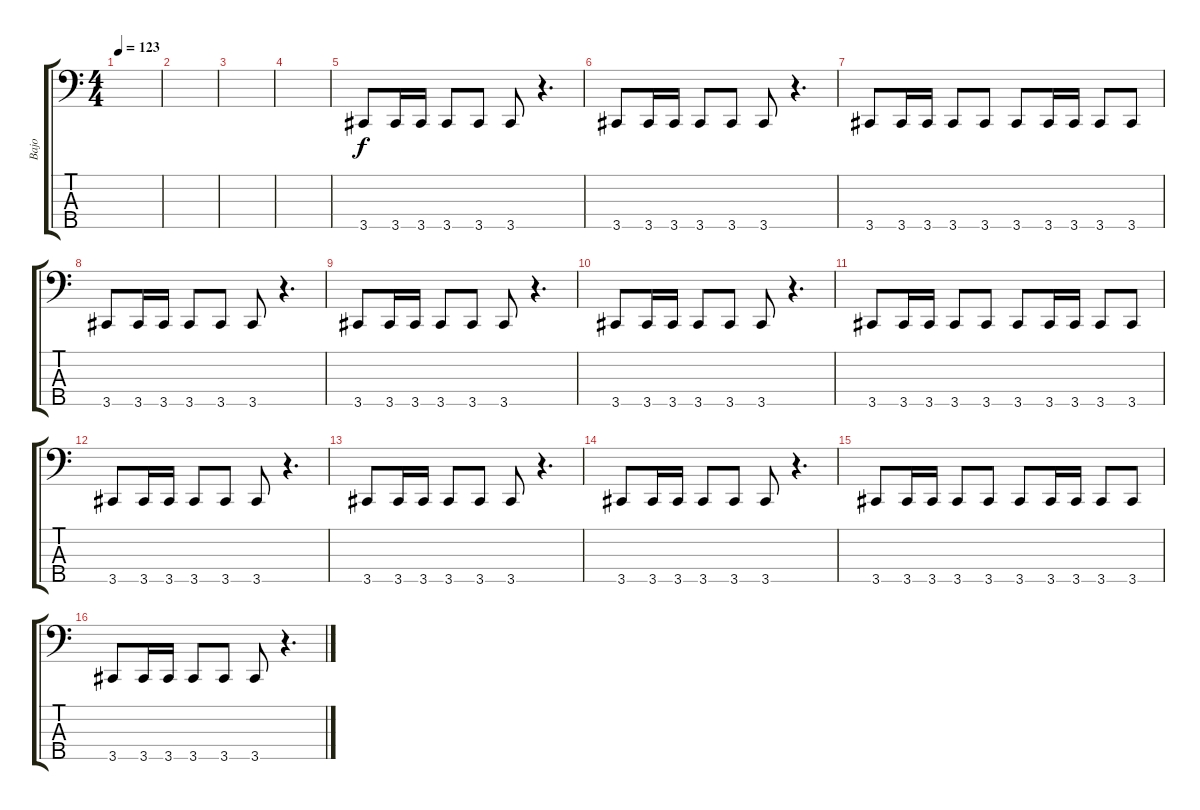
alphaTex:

\track ("Bajo" "Bajo") {instrument acousticbass}
\staff {score tabs}
\tuning (Gb2 Db2 Ab1 Eb1 Bb0) {hide}
\ts (4 4)
\tempo 123
\clef f4
\ks c
|
|
|
|
3.5.8 3.5.16 3.5.16 3.5.8 3.5.8 3.5.8 r.4{d} |
3.5.8 3.5.16 3.5.16 3.5.8 3.5.8 3.5.8 r.4{d} |
3.5.8 3.5.16 3.5.16 3.5.8 3.5.8 3.5.8 3.5.16 3.5.16 3.5.8 3.5.8 |
3.5.8 3.5.16 3.5.16 3.5.8 3.5.8 3.5.8 r.4{d} |
3.5.8 3.5.16 3.5.16 3.5.8 3.5.8 3.5.8 r.4{d} |
3.5.8 3.5.16 3.5.16 3.5.8 3.5.8 3.5.8 r.4{d} |
3.5.8 3.5.16 3.5.16 3.5.8 3.5.8 3.5.8 3.5.16 3.5.16 3.5.8 3.5.8 |
3.5.8 3.5.16 3.5.16 3.5.8 3.5.8 3.5.8 r.4{d} |
3.5.8 3.5.16 3.5.16 3.5.8 3.5.8 3.5.8 r.4{d} |
3.5.8 3.5.16 3.5.16 3.5.8 3.5.8 3.5.8 r.4{d} |
3.5.8 3.5.16 3.5.16 3.5.8 3.5.8 3.5.8 3.5.16 3.5.16 3.5.8 3.5.8 |
3.5.8 3.5.16 3.5.16 3.5.8 3.5.8 3.5.8 r.4{d}
